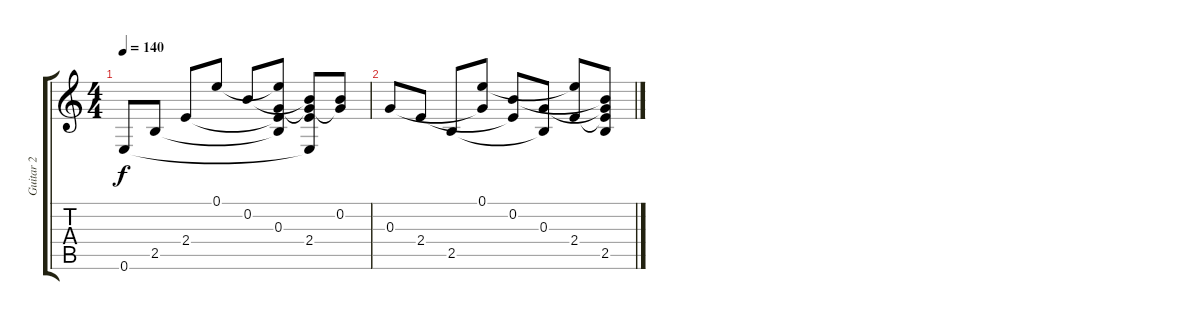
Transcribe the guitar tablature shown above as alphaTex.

\track ("Guitar 2" "Guitar 2") {instrument acousticguitarsteel}
\staff {score tabs}
\tuning (E4 B3 G3 D3 A2 E2) {hide}
\ts (4 4)
\tempo 140
\clef g2
\ks c
0.6.8{dy f} 2.5.8 2.4.8 0.1.8 0.2.8 (0.1{t} 0.3 2.4{t} 2.5{t}).8 (0.2{t} 0.3{t} 2.4 0.6{t}).8 (0.2 0.3{t}).8 |
0.3.8 2.4.8 2.5.8 (0.1 0.3{t}).8 (0.2 2.4{t}).8 (0.3 2.5{t}).8 (0.1{t} 2.4).8 (0.2{t} 0.3{t} 2.4{t} 2.5).8
